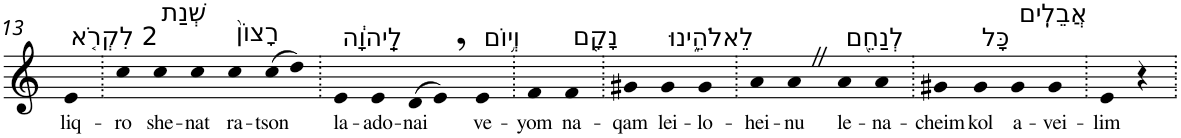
**kern	**text
*part1	*part1
*staff1	*staff1
*I"Piano	*
*I'Pno	*
!!LO:PB:g=z
*clefG2	*
*k[]	*
=13	=13
!LO:TX:a:t=2 לִקְרֹ֤א	!
!	!LO:LY:b
4e	liq-
=14.	=14.
!	!LO:LY:b
4cc	-ro
!LO:TX:a:t=שְׁנַת	!
!	!LO:LY:b
4cc	she-
!	!LO:LY:b
4cc	-nat
!LO:TX:a:t=רָצוֹן֙	!
!	!LO:LY:b
4cc	ra-
!	!LO:LY:b
(8cc	-tson
8dd)	.
=15.	=15.
!LO:TX:a:t=לַֽיהוָ֔ה	!
!	!LO:LY:b
4e	la-
!	!LO:LY:b
4e	-ado-
!	!LO:LY:b
(>8d	-nai
8e,)	.
!LO:TX:a:t=וְי֥וֹם	!
!	!LO:LY:b
4e	ve-
=16.	=16.
!	!LO:LY:b
4f	-yom
!LO:TX:a:t=נָקָ֖ם	!
!	!LO:LY:b
4f	na-
=17.	=17.
!	!LO:LY:b
4g#X	-qam
!LO:TX:a:t=לֵאלֹהֵ֑ינוּ	!
!	!LO:LY:b
4g#	lei-
!	!LO:LY:b
4g#	-lo-
=18.	=18.
!	!LO:LY:b
4a	-hei-
!	!LO:LY:b
4aZ	-nu
!LO:TX:a:t=לְנַחֵ֖ם	!
!	!LO:LY:b
4a	le-
!	!LO:LY:b
4a	-na-
=19.	=19.
!	!LO:LY:b
4g#X	-cheim
!LO:TX:a:t=כָּל	!
!	!LO:LY:b
4g#	kol
!LO:TX:a:t=אֲבֵלִֽים	!
!	!LO:LY:b
4g#	a-
!	!LO:LY:b
4g#	-vei-
=20.	=20.
!	!LO:LY:b
4e	-lim
4r	.
=.	=.
*-	*-
